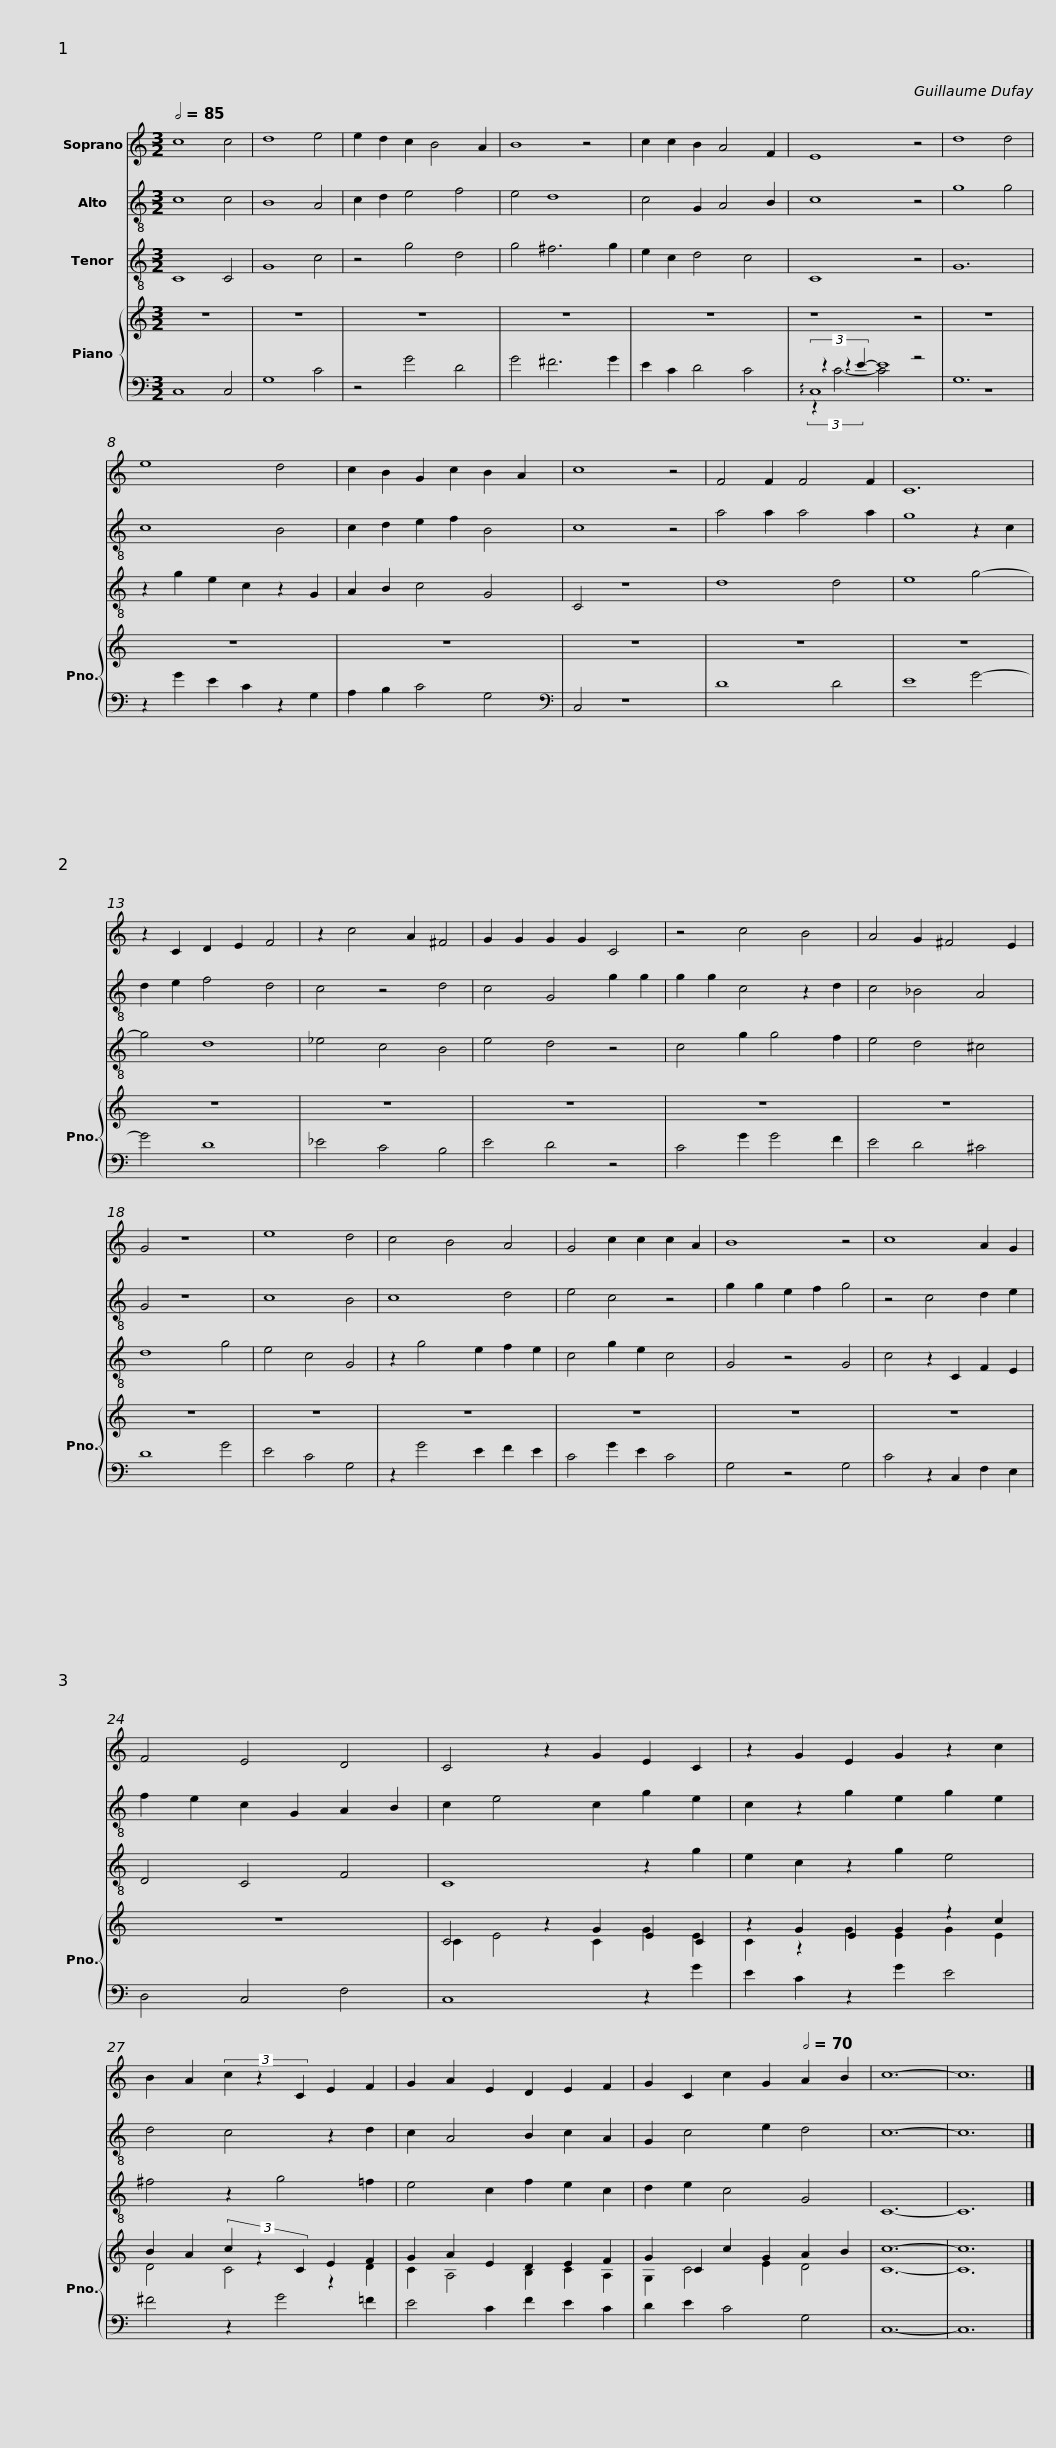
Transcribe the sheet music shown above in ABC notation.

X:1
%%score 1 2 3 { ( 4 8 ) | ( 5 6 7 ) }
L:1/8
Q:1/2=85
M:3/2
I:linebreak $
K:C
V:1 treble
V:2 treble-8
V:3 treble-8
V:4 treble
V:8 treble
V:5 bass
V:6 bass
V:7 bass
V:1
 c8 c4 | d8 e4 | e2 d2 c2 B4 A2 | B8 z4 | c2 c2 B2 A4 F2 | %5
 E8 z4 | d8 d4 | e8 d4 |$ c2 B2 G2 c2 B2 A2 | c8 z4 | %10
 F4 F2 F4 F2 | C12 | z2 C2 D2 E2 F4 | z2 c4 A2 !courtesy!^F4 | G2 G2 G2 G2 C4 |$ %15
 z4 c4 B4 | A4 G2 !courtesy!^F4 E2 | G4 z8 | e8 d4 | c4 B4 A4 | %20
 G4 c2 c2 c2 A2 | B8 z4 | c8 A2 G2 |$ F4 E4 D4 | C4 z2 G2 E2 C2 | %25
 z2 G2 E2 G2 z2 c2 | B2 A2 (3c2 z2 C2 E2 F2 | G2 A2 E2 D2 E2 F2 | G2 C2 c2 G2[Q:1/2=70] A2 B2 | c12- |$ %30
 c12 |] %31
V:2
 c8 c4 | B8 A4 | c2 d2 e4 f4 | e4 d8 | c4 G2 A4 B2 | %5
 c8 z4 | g8 g4 | c8 B4 |$ c2 d2 e2 f2 B4 | c8 z4 | %10
 a4 a2 a4 a2 | g8 z2 c2 | d2 e2 f4 d4 | c4 z4 d4 | c4 G4 g2 g2 |$ %15
 g2 g2 c4 z2 d2 | c4 _B4 A4 | G4 z8 | c8 B4 | c8 d4 | %20
 e4 c4 z4 | g2 g2 e2 f2 g4 | z4 c4 d2 e2 |$ f2 e2 c2 G2 A2 B2 | c2 e4 c2 g2 e2 | %25
 c2 z2 g2 e2 g2 e2 | d4 c4 z2 d2 | c2 A4 B2 c2 A2 | G2 c4 e2 d4 | c12- |$ %30
 c12 |] %31
V:3
 C8 C4 | G8 c4 | z4 g4 d4 | g4 ^f6 g2 | e2 c2 d4 c4 | %5
 C8 z4 | G12 | z2 g2 e2 c2 z2 G2 |$ A2 B2 c4 G4 | C4 z8 | %10
 d8 d4 | e8 g4- | g4 d8 | _e4 c4 B4 | e4 d4 z4 |$ %15
 c4 g2 g4 f2 | e4 d4 !courtesy!^c4 | d8 g4 | e4 c4 G4 | z2 g4 e2 f2 e2 | %20
 c4 g2 e2 c4 | G4 z4 G4 | c4 z2 C2 F2 E2 |$ D4 C4 F4 | C8 z2 g2 | %25
 e2 c2 z2 g2 e4 | !courtesy!^f4 z2 g4 !courtesy!=f2 | e4 c2 f2 e2 c2 | d2 e2 c4 G4 | C12- |$ %30
 C12 |] %31
V:4
 z12 | z12 | z12 | z12 | z12 | %5
 z8 z4 | z12 | z12 |$ z12 | z12 | %10
 z12 | z12 | z12 | z12 | z12 |$ %15
 z12 | z12 | z12 | z12 | z12 | %20
 z12 | z12 | z12 |$ z12 | C4 z2 G2 E2 C2 | %25
 z2 G2 E2 G2 z2 c2 | B2 A2 (3c2 z2 C2 E2 F2 | G2 A2 E2 D2 E2 F2 | G2 C2 c2 G2 A2 B2 | c12- |$ %30
 c12 |] %31
V:5
 C,8 C,4 | G,8 C4 | z4 G4 D4 | G4 ^F6 G2 | E2 C2 D4 C4 | %5
 !arpeggio!C,8 z4 | G,12 | z2 G2 E2 C2 z2 G,2 |$ A,2 B,2 C4 G,4 |[K:bass] C,4 z8 | %10
 D8 D4 | E8 G4- | G4 D8 | _E4 C4 B,4 | E4 D4 z4 |$ %15
 C4 G2 G4 F2 | E4 D4 ^C4 | D8 G4 | E4 C4 G,4 | z2 G4 E2 F2 E2 | %20
 C4 G2 E2 C4 | G,4 z4 G,4 | C4 z2 C,2 F,2 E,2 |$ D,4 C,4 F,4 | C,8 z2 G2 | %25
 E2 C2 z2 G2 E4 | ^F4 z2 G4 =F2 | E4 C2 F2 E2 C2 | D2 E2 C4 G,4 | C,12- |$ %30
 C,12 |] %31
V:6
 x12 | x12 | x12 | x12 | x12 | %5
 (3z2 z2 E2- E8 | z12 | x12 |$ x12 |[K:bass] x12 | %10
 x12 | x12 | x12 | x12 | x12 |$ %15
 x12 | x12 | x12 | x12 | x12 | %20
 x12 | x12 | x12 |$ x12 | x12 | %25
 x12 | x12 | x12 | x12 | x12 |$ %30
 x12 |] %31
V:7
 x12 | x12 | x12 | x12 | x12 | %5
 (3:2:2z2 C4- C4 z4 | z12 | x12 |$ x12 |[K:bass] x12 | %10
 x12 | x12 | x12 | x12 | x12 |$ %15
 x12 | x12 | x12 | x12 | x12 | %20
 x12 | x12 | x12 |$ x12 | x12 | %25
 x12 | x12 | x12 | x12 | x12 |$ %30
 x12 |] %31
V:8
 x12 | x12 | x12 | x12 | x12 | %5
 x12 | x12 | x12 |$ x12 | x12 | %10
 x12 | x12 | x12 | x12 | x12 |$ %15
 x12 | x12 | x12 | x12 | x12 | %20
 x12 | x12 | x12 |$ x12 | C2 E4 C2 G2 E2 | %25
 C2 z2 G2 E2 G2 E2 | D4 C4 z2 D2 | C2 A,4 B,2 C2 A,2 | G,2 C4 E2 D4 | C12- |$ %30
 C12 |] %31
